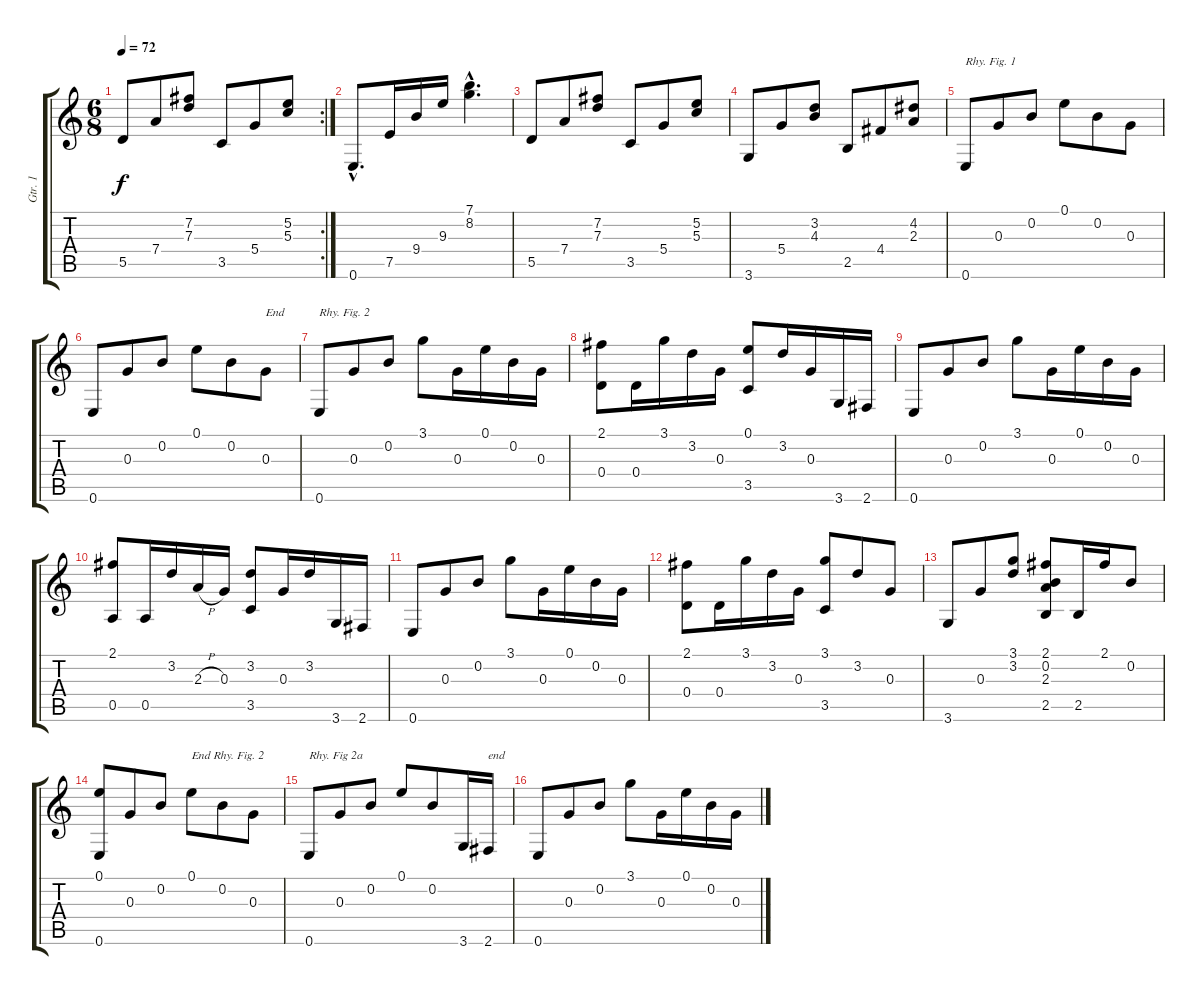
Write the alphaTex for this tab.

\track ("Gtr. 1" "Gtr. 1") {instrument acousticguitarsteel}
\staff {score tabs}
\tuning (E4 B3 G3 D3 A2 E2) {hide}
\rc 2
\ts (6 8)
\tempo 72
\clef g2
\ks c
5.5.8{dy f} 7.4.8 (7.2 7.3).8 3.5.8 5.4.8 (5.2 5.3).8 |
0.6{hac}.8{d} 7.5.16 9.4.16 9.3.16 (7.1{hac} 8.2{hac}).4{d} |
5.5.8 7.4.8 (7.2 7.3).8 3.5.8 5.4.8 (5.2 5.3).8 |
3.6.8 5.4.8 (3.2 4.3).8 2.5.8 4.4.8 (4.2 2.3).8 |
0.6.8{txt "Rhy. Fig. 1"} 0.3.8 0.2.8 0.1.8 0.2.8 0.3.8 |
0.6.8 0.3.8 0.2.8 0.1.8 0.2.8 0.3.8{txt "End"} |
0.6.8{txt "Rhy. Fig. 2"} 0.3.8 0.2.8 3.1.8 0.3.16 0.1.16 0.2.16 0.3.16 |
(2.1 0.4).8 0.4.16 3.1.16 3.2.16 0.3.16 (0.1 3.5).8 3.2.16 0.3.16 3.6.16 2.6.16 |
0.6.8 0.3.8 0.2.8 3.1.8 0.3.16 0.1.16 0.2.16 0.3.16 |
(2.1 0.5).8 0.5.16 3.2.16 2.3{h}.16 0.3.16 (3.2 3.5).8 0.3.16 3.2.16 3.6.16 2.6.16 |
0.6.8 0.3.8 0.2.8 3.1.8 0.3.16 0.1.16 0.2.16 0.3.16 |
(2.1 0.4).8 0.4.16 3.1.16 3.2.16 0.3.16 (3.1 3.5).8 3.2.8 0.3.8 |
3.6.8 0.3.8 (3.1 3.2).8 (2.1 0.2 2.3 2.5).8 2.5.16 2.1.16 0.2.8 |
(0.1 0.6).8 0.3.8 0.2.8 0.1.8{txt "End Rhy. Fig. 2"} 0.2.8 0.3.8 |
0.6.8{txt "Rhy. Fig 2a"} 0.3.8 0.2.8 0.1.8 0.2.8 3.6.16 2.6.16{txt "end"} |
0.6.8 0.3.8 0.2.8 3.1.8 0.3.16 0.1.16 0.2.16 0.3.16
